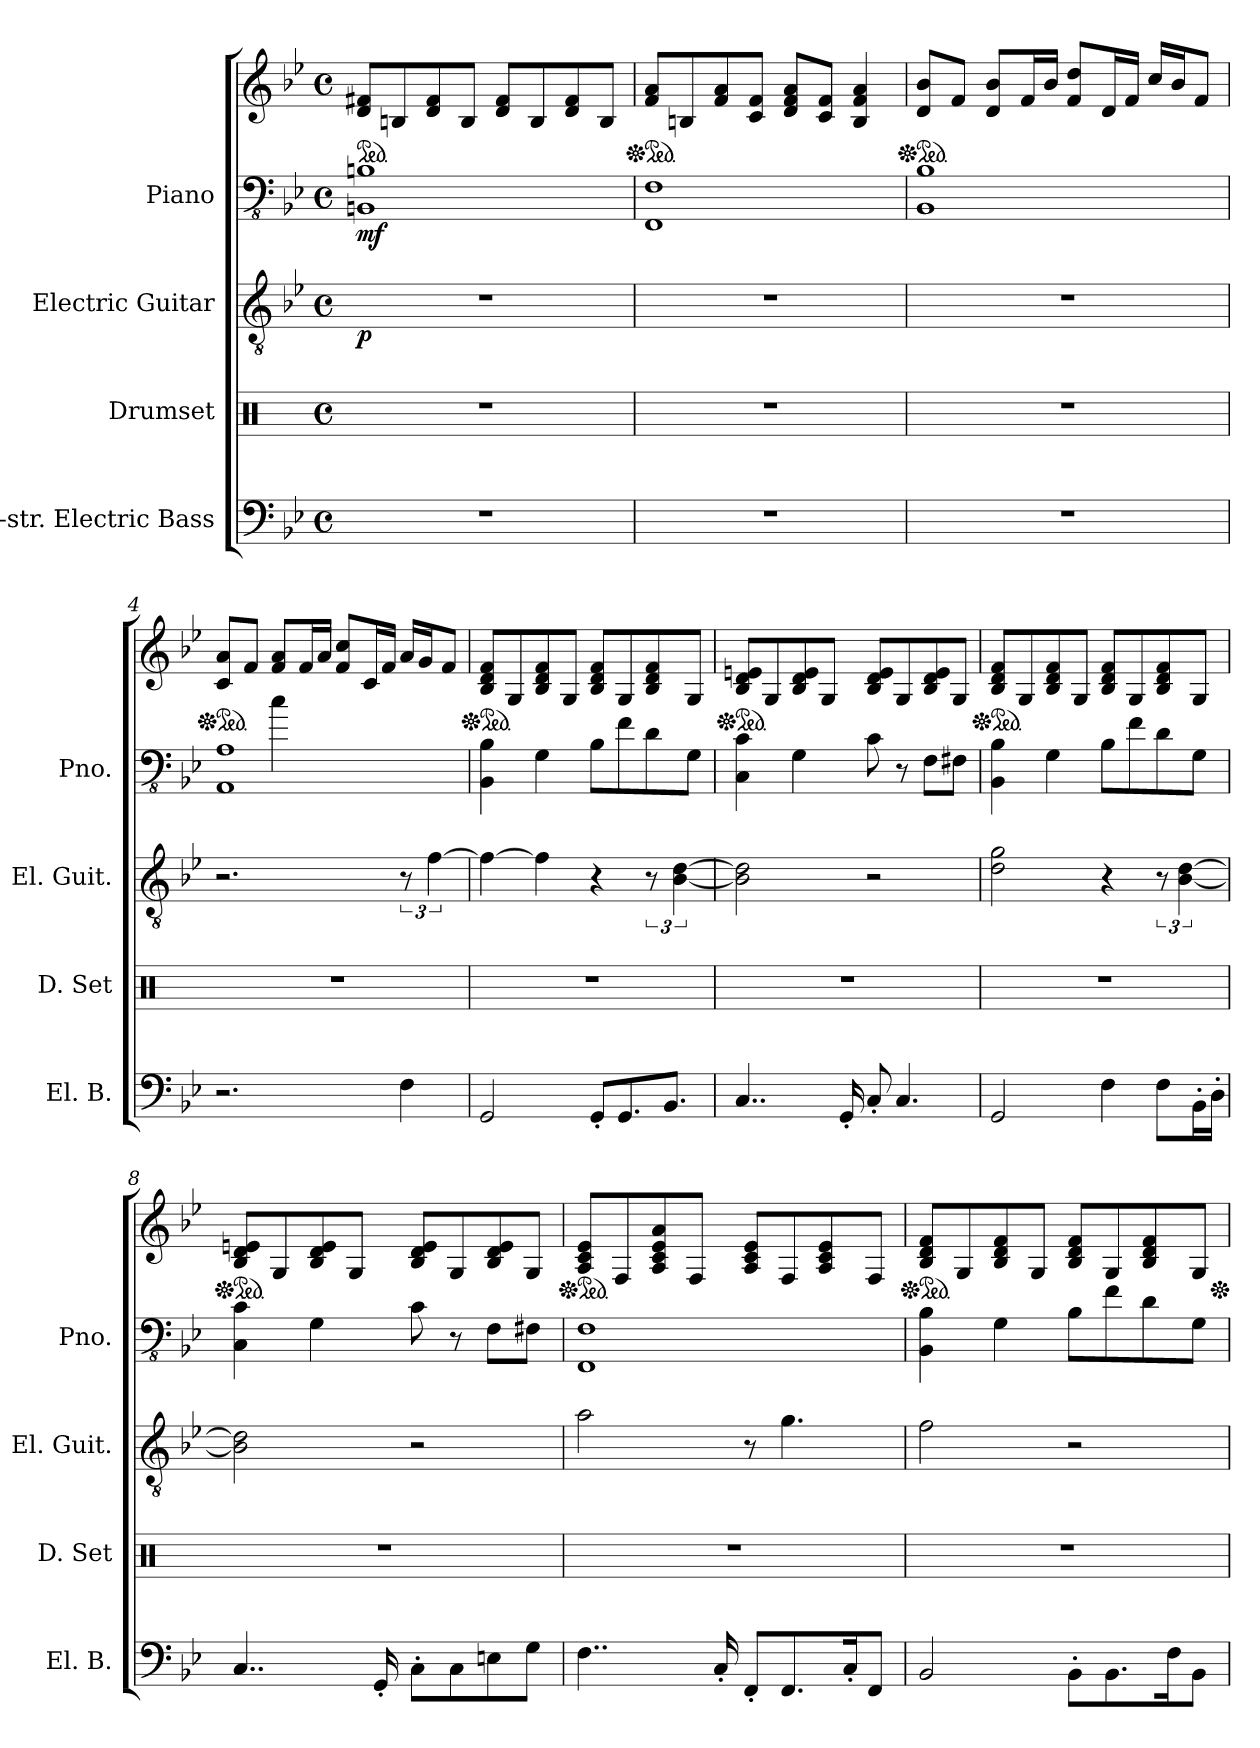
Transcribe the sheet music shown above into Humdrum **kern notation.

**kern	**kern	**kern	**dynam	**kern	**kern	**dynam
*part4	*part3	*part2	*part2	*part1	*part1	*part1
*staff5	*staff4	*staff3	*staff3	*staff2	*staff1	*staff1/2
*I"5-str. Electric Bass	*I"Drumset	*I"Electric Guitar	*	*I"Piano	*	*
*I'El. B.	*I'D. Set	*I'El. Guit.	*	*I'Pno.	*	*
*clefF4	*clefX	*clefGv2	*	*clefFv4	*clefG2	*
*ITrd7c12	*	*	*	*	*	*
*k[b-e-]	*k[]	*k[b-e-]	*	*k[b-e-]	*k[b-e-]	*
*M4/4	*M4/4	*M4/4	*	*M4/4	*M4/4	*
*met(c)	*met(c)	*met(c)	*	*met(c)	*met(c)	*
*MM55	*MM55	*MM55	*	*MM55	*MM55	*
*	*	*	*	*	*ped	*
=1	=1	=1	=1	=1	=1	=1
!	!	!	!LO:DY:b	!	!	!LO:DY:b=2
1r	1r	1r	p	1BBBn 1BBn	8d/ 8f#X/L	mf
.	.	.	.	.	8Bn/	.
.	.	.	.	.	8d/ 8f#/	.
.	.	.	.	.	8B/J	.
.	.	.	.	.	8d/ 8f#/L	.
.	.	.	.	.	8B/	.
.	.	.	.	.	8d/ 8f#/	.
.	.	.	.	.	8B/J	.
=2	=2	=2	=2	=2	=2	=2
*	*	*	*	*	*Xped	*
*	*	*	*	*	*ped	*
1r	1r	1r	.	1FFF 1FF	8f/ 8a/L	.
.	.	.	.	.	8Bn/	.
.	.	.	.	.	8f/ 8a/	.
.	.	.	.	.	8c/ 8f/J	.
.	.	.	.	.	8d/ 8f/ 8a/L	.
.	.	.	.	.	8c/ 8f/J	.
.	.	.	.	.	4B/ 4f/ 4a/	.
=3	=3	=3	=3	=3	=3	=3
*	*	*	*	*	*Xped	*
*	*	*	*	*	*ped	*
1r	1r	1r	.	1BBB- 1BB-	8d/ 8b-/L	.
.	.	.	.	.	8f/J	.
.	.	.	.	.	8d/ 8b-/L	.
.	.	.	.	.	16f/L	.
.	.	.	.	.	16b-/JJ	.
.	.	.	.	.	8f/ 8dd/L	.
.	.	.	.	.	16d/L	.
.	.	.	.	.	16f/JJ	.
.	.	.	.	.	16cc/LL	.
.	.	.	.	.	16b-/J	.
.	.	.	.	.	8f/J	.
!!LO:LB:g=z
=4	=4	=4	=4	=4	=4	=4
*	*	*	*	*^	*	*
*	*	*	*	*	*	*Xped	*
*	*	*	*	*	*	*ped	*
2.r	1r	2.r	.	1AAA 1AA	4ryy	8c/ 8a/L	.
.	.	.	.	.	.	8f/J	.
.	.	.	.	.	4c\	8f/ 8a/L	.
.	.	.	.	.	.	16f/L	.
.	.	.	.	.	.	16a/JJ	.
.	.	.	.	.	2ryy	8f/ 8cc/L	.
.	.	.	.	.	.	16c/L	.
.	.	.	.	.	.	16f/JJ	.
4FF\	.	12r	.	.	.	16a/LL	.
.	.	.	.	.	.	16g/J	.
.	.	[6f\	.	.	.	.	.
.	.	.	.	.	.	8f/J	.
*	*	*	*	*v	*v	*	*
=5	=5	=5	=5	=5	=5	=5
*	*	*	*	*	*Xped	*
*	*	*	*	*	*ped	*
2GGG/	1r	4f\_	.	4BBB-\ 4BB-\	8B-/ 8d/ 8f/L	.
.	.	.	.	.	8G/	.
.	.	4f\]	.	4GG\	8B-/ 8d/ 8f/	.
.	.	.	.	.	8G/J	.
8GGG'/L	.	4r	.	8BB-\L	8B-/ 8d/ 8f/L	.
8.GGG/	.	.	.	8F\	8G/	.
.	.	12r	.	8D\	8B-/ 8d/ 8f/	.
8.BBB-/J	.	.	.	.	.	.
.	.	[6B-\ [6d\	.	.	.	.
.	.	.	.	8GG\J	8G/J	.
=6	=6	=6	=6	=6	=6	=6
*	*	*	*	*	*Xped	*
*	*	*	*	*	*ped	*
4..CC/	1r	2B-\] 2d\]	.	4CC\ 4C\	8B-/ 8d/ 8en/L	.
.	.	.	.	.	8G/	.
.	.	.	.	4GG\	8B-/ 8d/ 8e/	.
.	.	.	.	.	8G/J	.
16GGG'/	.	.	.	.	.	.
8CC'/	.	2r	.	8C\	8B-/ 8d/ 8e/L	.
4.CC/	.	.	.	8r	8G/	.
.	.	.	.	8FF\L	8B-/ 8d/ 8e/	.
.	.	.	.	8FF#X\J	8G/J	.
!!LO:PB:g=z
=7	=7	=7	=7	=7	=7	=7
*	*	*	*	*	*Xped	*
*	*	*	*	*	*ped	*
2GGG/	1r	2d\ 2g\	.	4BBB-\ 4BB-\	8B-/ 8d/ 8f/L	.
.	.	.	.	.	8G/	.
.	.	.	.	4GG\	8B-/ 8d/ 8f/	.
.	.	.	.	.	8G/J	.
4FF\	.	4r	.	8BB-\L	8B-/ 8d/ 8f/L	.
.	.	.	.	8F\	8G/	.
8FF\L	.	12r	.	8D\	8B-/ 8d/ 8f/	.
.	.	[6B-\ [6d\	.	.	.	.
16BBB-'\L	.	.	.	8GG\J	8G/J	.
16DD'\JJ	.	.	.	.	.	.
=8	=8	=8	=8	=8	=8	=8
*	*	*	*	*	*Xped	*
*	*	*	*	*	*ped	*
4..CC/	1r	2B-\] 2d\]	.	4CC\ 4C\	8B-/ 8d/ 8en/L	.
.	.	.	.	.	8G/	.
.	.	.	.	4GG\	8B-/ 8d/ 8e/	.
.	.	.	.	.	8G/J	.
16GGG'/	.	.	.	.	.	.
8CC'\L	.	2r	.	8C\	8B-/ 8d/ 8e/L	.
8CC\	.	.	.	8r	8G/	.
8EEn\	.	.	.	8FF\L	8B-/ 8d/ 8e/	.
8GG\J	.	.	.	8FF#X\J	8G/J	.
=9	=9	=9	=9	=9	=9	=9
*	*	*	*	*	*Xped	*
*	*	*	*	*	*ped	*
4..FF\	1r	2a\	.	1FFF 1FF	8A/ 8c/ 8e-/L	.
.	.	.	.	.	8F/	.
.	.	.	.	.	8A/ 8c/ 8e-/ 8a/	.
.	.	.	.	.	8F/J	.
16CC'/	.	.	.	.	.	.
8FFF'/L	.	8r	.	.	8A/ 8c/ 8e-/L	.
8.FFF/	.	4.g\	.	.	8F/	.
.	.	.	.	.	8A/ 8c/ 8e-/	.
16CC'/K	.	.	.	.	.	.
8FFF/J	.	.	.	.	8F/J	.
!!LO:LB:g=z
=10	=10	=10	=10	=10	=10	=10
*	*	*	*	*	*Xped	*
*	*	*	*	*	*ped	*
2BBB-/	1r	2f\	.	4BBB-\ 4BB-\	8B-/ 8d/ 8f/L	.
.	.	.	.	.	8G/	.
.	.	.	.	4GG\	8B-/ 8d/ 8f/	.
.	.	.	.	.	8G/J	.
8BBB-'\L	.	2r	.	8BB-\L	8B-/ 8d/ 8f/L	.
8.BBB-\	.	.	.	8F\	8G/	.
.	.	.	.	8D\	8B-/ 8d/ 8f/	.
16FF\K	.	.	.	.	.	.
8BBB-\J	.	.	.	8GG\J	8G/J	.
*	*	*	*	*	*Xped	*
=	=	=	=	=	=	=
*-	*-	*-	*-	*-	*-	*-
